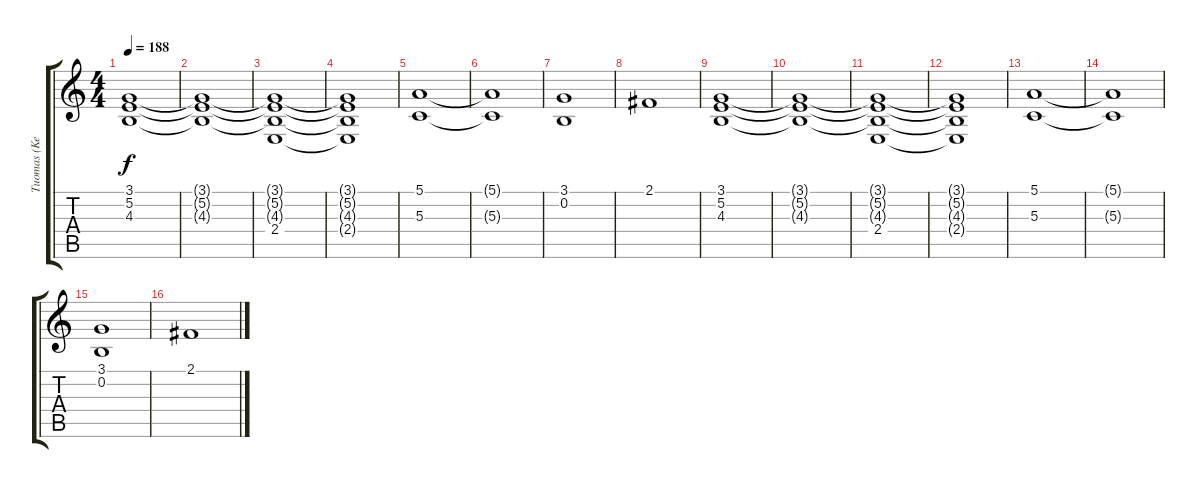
\track ("Tuomas (Keyboards)" "Tuomas (Ke") {instrument choiraahs}
\staff {score tabs}
\tuning (E4 B3 G3 D3 A2 E2) {hide}
\ts (4 4)
\tempo 188
\clef g2
\ks c
(3.1 5.2 4.3).1{dy f} |
(3.1{t} 5.2{t} 4.3{t}).1 |
(3.1{t} 5.2{t} 4.3{t} 2.4).1 |
(3.1{t} 5.2{t} 4.3{t} 2.4{t}).1 |
(5.1 5.3).1 |
(5.1{t} 5.3{t}).1 |
(3.1 0.2).1 |
2.1.1 |
(3.1 5.2 4.3).1 |
(3.1{t} 5.2{t} 4.3{t}).1 |
(3.1{t} 5.2{t} 4.3{t} 2.4).1 |
(3.1{t} 5.2{t} 4.3{t} 2.4{t}).1 |
(5.1 5.3).1 |
(5.1{t} 5.3{t}).1 |
(3.1 0.2).1 |
2.1.1
